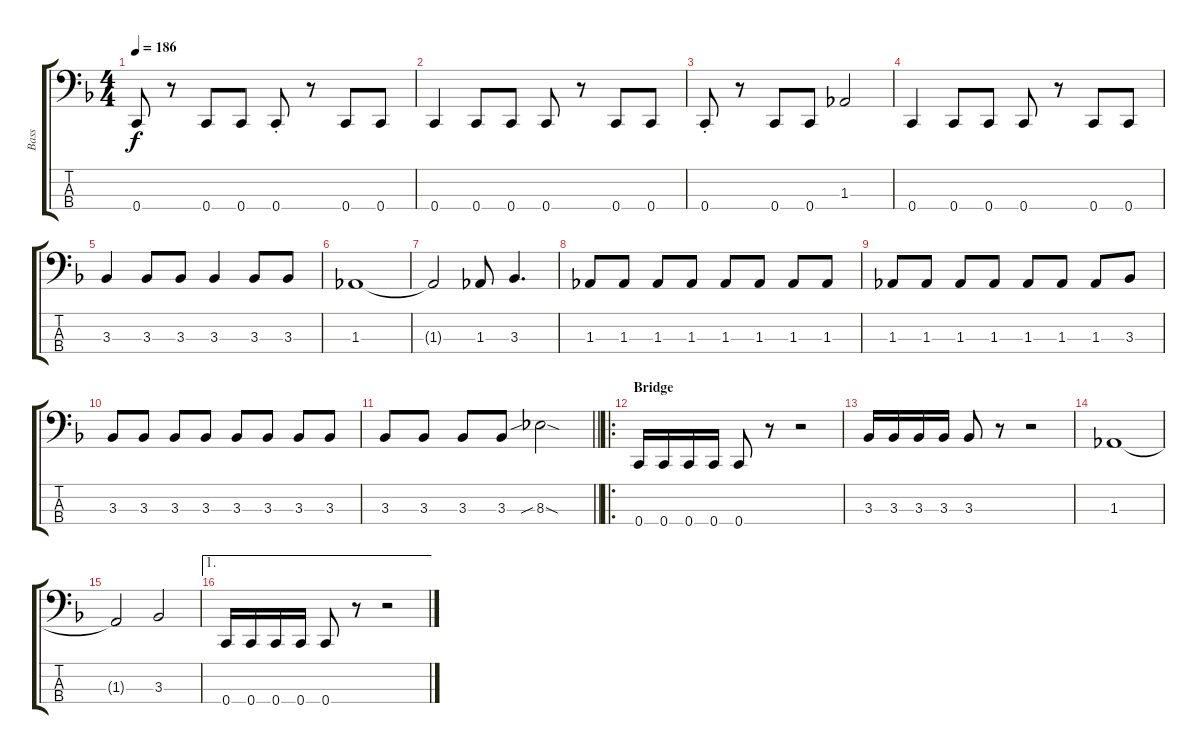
\track ("Bass" "Bass") {instrument electricbassfinger}
\staff {score tabs}
\tuning (F2 C2 G1 C1) {hide}
\ts (4 4)
\tempo 186
\clef f4
\ks f
0.4.8{dy f} r.8 0.4.8 0.4.8 0.4{st}.8 r.8 0.4.8 0.4.8 |
0.4.4 0.4.8 0.4.8 0.4.8 r.8 0.4.8 0.4.8 |
0.4{st}.8 r.8 0.4.8 0.4.8 1.3.2 |
0.4.4 0.4.8 0.4.8 0.4.8 r.8 0.4.8 0.4.8 |
3.3.4 3.3.8 3.3.8 3.3.4 3.3.8 3.3.8 |
1.3.1 |
1.3{t}.2 1.3.8 3.3.4{d} |
1.3.8 1.3.8 1.3.8 1.3.8 1.3.8 1.3.8 1.3.8 1.3.8 |
1.3.8 1.3.8 1.3.8 1.3.8 1.3.8 1.3.8 1.3.8 3.3.8 |
3.3.8 3.3.8 3.3.8 3.3.8 3.3.8 3.3.8 3.3.8 3.3.8 |
\barLineRight lightlight
3.3.8 3.3.8 3.3.8 3.3.8 8.3{sib sod}.2 |
\ro
\section ("" "Bridge")
0.4.16 0.4.16 0.4.16 0.4.16 0.4.8 r.8 r.2 |
3.3.16 3.3.16 3.3.16 3.3.16 3.3.8 r.8 r.2 |
1.3.1 |
1.3{t}.2 3.3.2 |
\ae 1
0.4.16 0.4.16 0.4.16 0.4.16 0.4.8 r.8 r.2
